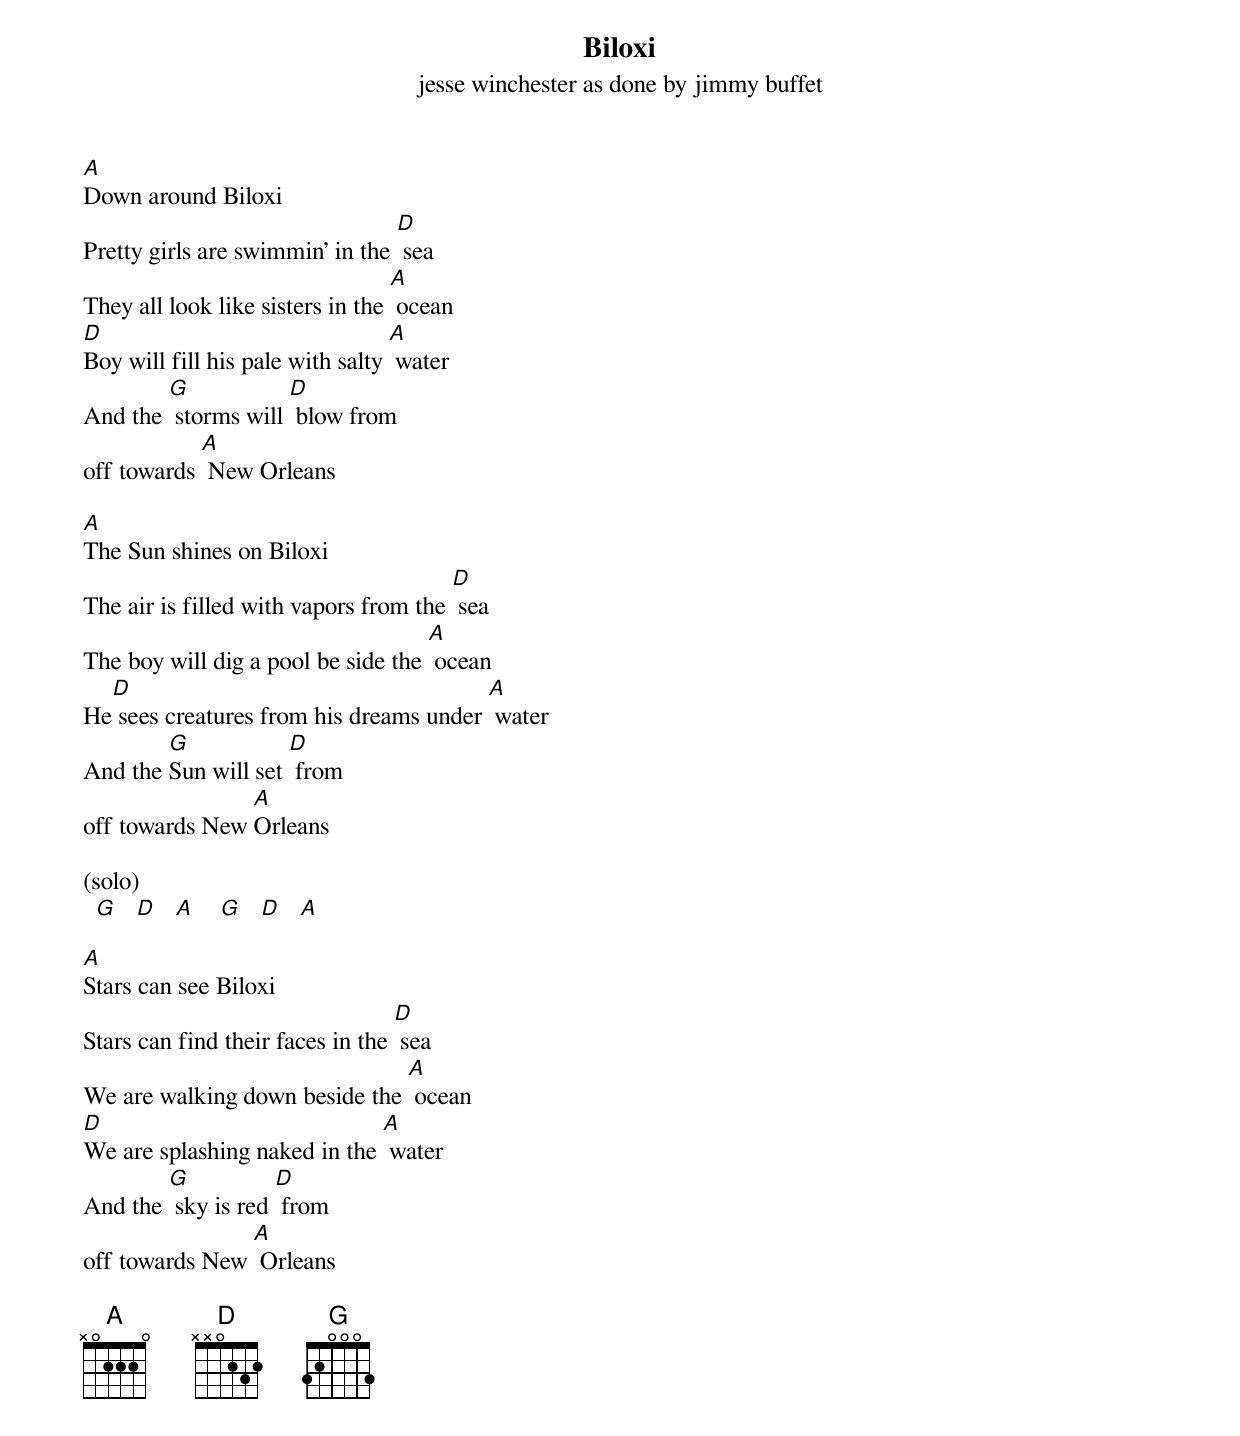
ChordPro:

{title: Biloxi}
{subtitle: jesse winchester as done by jimmy buffet}
[A]Down around Biloxi
Pretty girls are swimmin' in the [D] sea
They all look like sisters in the [A] ocean
[D]Boy will fill his pale with salty [A] water
And the [G] storms will [D] blow from
off towards [A] New Orleans

[A]The Sun shines on Biloxi
The air is filled with vapors from the [D] sea
The boy will dig a pool be side the [A] ocean
He[D] sees creatures from his dreams under [A] water
And the [G]Sun will set [D] from
off towards New [A]Orleans

(solo)
  [G]   [D]   [A]    [G]   [D]   [A]

[A]Stars can see Biloxi
Stars can find their faces in the [D] sea
We are walking down beside the [A] ocean
[D]We are splashing naked in the [A] water
And the [G] sky is red [D] from
off towards New [A] Orleans

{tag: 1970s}
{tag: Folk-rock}
